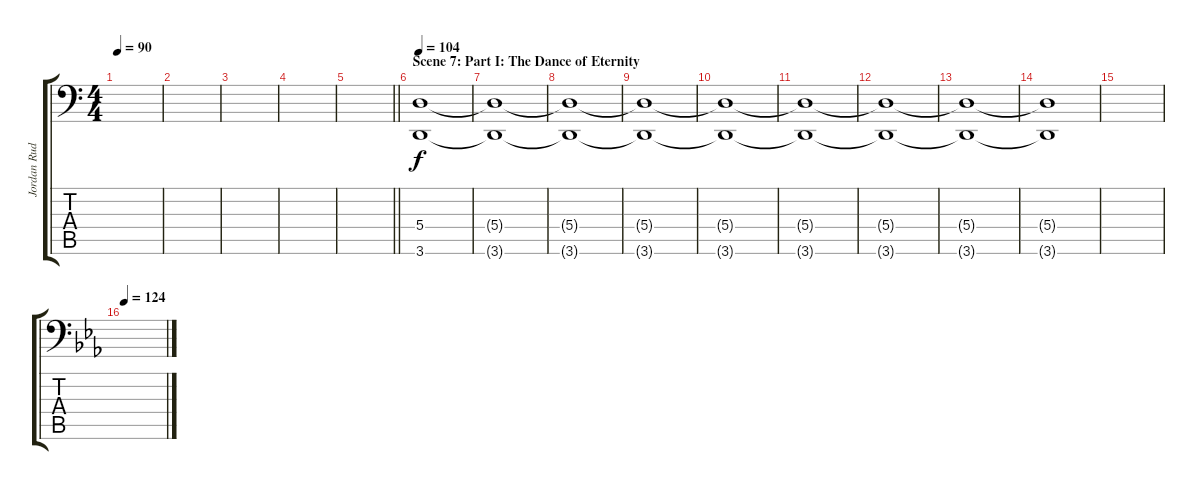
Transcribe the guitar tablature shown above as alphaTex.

\track ("Jordan Rudess" "Jordan Rud") {instrument electricbassfinger}
\staff {score tabs}
\tuning (C3 G2 D2 A1 E1 B0) {hide}
\ts (4 4)
\tempo 90
\clef f4
\ks c
|
|
|
|
\barLineRight lightlight
|
\section ("" "Scene 7: Part I: The Dance of Eternity")
\tempo 104
(5.4 3.6).1{volume 13 instrument lead1square} |
(5.4{t} 3.6{t}).1 |
(5.4{t} 3.6{t}).1 |
(5.4{t} 3.6{t}).1 |
(5.4{t} 3.6{t}).1 |
(5.4{t} 3.6{t}).1 |
(5.4{t} 3.6{t}).1 |
(5.4{t} 3.6{t}).1 |
(5.4{t} 3.6{t}).1 |
|
\tempo 124
\ks eb
